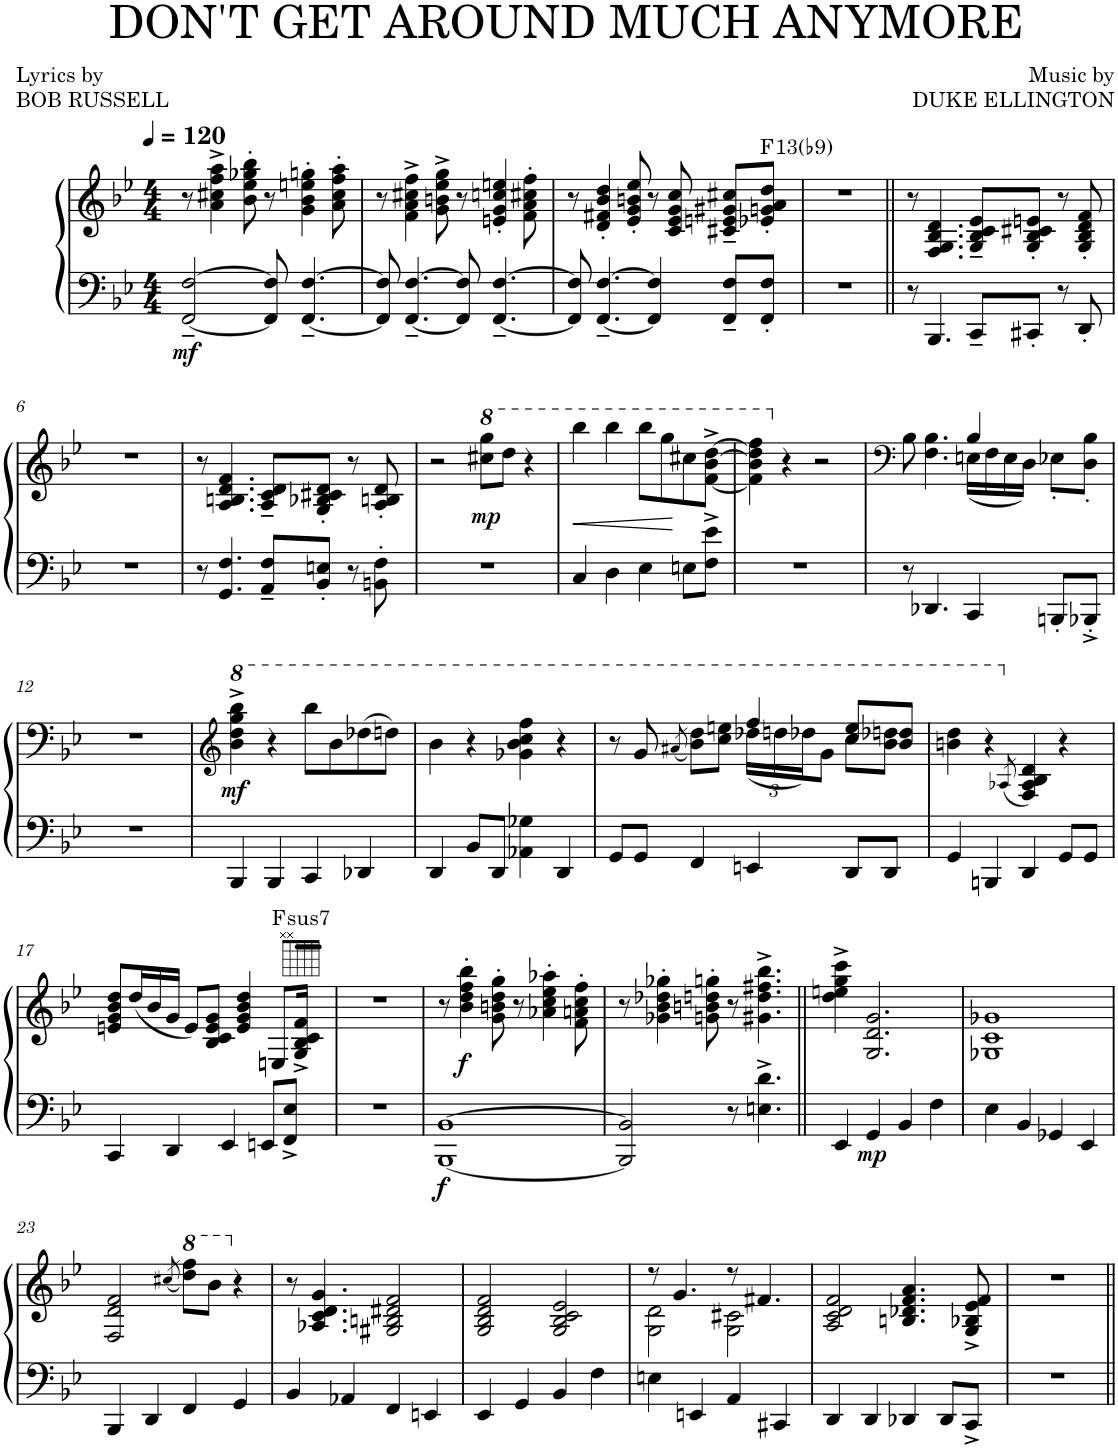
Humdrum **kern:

**kern	**kern	**dynam	**harte
*part1	*part1	*part1	*part1
*staff2	*staff1	*staff1/2	*
*I"Piano	*	*	*
*I'Pno	*	*	*
*clefF4	*clefG2	*	*
*k[b-e-]	*k[b-e-]	*	*
*M4/4	*M4/4	*	*
=1	=1	=1	=1
!	!	!LO:DY:b=2	!
[2FF/~ [2F/~	8r	mf	.
.	4a\^ 4cc#X\^ 4ff\^ 4aa\^	.	.
.	8b-\' 8ee-\' 8gg-X\' 8bb-\'	.	.
8FF/] 8F/]	8r	.	.
[4.FF/~ [4.F/~	4g\' 4b-\' 4een\' 4ggn\'	.	.
.	8a\' 8cc#\' 8ff\' 8aa\'	.	.
=2	=2	=2	=2
8FF/] 8F/]	8r	.	.
[4.FF/~ [4.F/~	4f\^ 4a\^ 4cc#X\^ 4ff\^	.	.
.	8g\^ 8bn\^ 8ee-\^ 8gg\^	.	.
8FF/] 8F/]	8r	.	.
[4.FF/~ [4.F/~	4en/' 4g/' 4ccn/' 4een/'	.	.
.	8f\' 8a\' 8cc#X\' 8ff\'	.	.
=3	=3	=3	=3
8FF/] 8F/]	8r	.	.
[4.FF/~ [4.F/~	4d/' 4f#X/' 4b-/' 4dd/'	.	.
.	8e-/' 8g/' 8bn/' 8ee-/'	.	.
4FF/] 4F/]	8r	.	.
.	8c/ 8e-/ 8g/ 8cc/	.	.
8FF/~ 8F/~L	8c#X/~ 8en/~ 8g#X/~ 8cc#X/~L	.	.
!	!	!	!LO:H:kt=13
8FF/' 8F/'J	8e-X/' 8gn/' 8a/' 8dd/'J	.	F:(3,5,b7,b9,11,13)
=4	=4	=4	=4
1r	1r	.	.
=5||	=5||	=5||	=5||
8r	8r	.	.
4.BBB-/	4.F/ 4.G/ 4.B-/ 4.d/	.	.
8CC~/L	8G/~ 8B-/~ 8c/~ 8e-/~L	.	.
8CC#X'/J	8G/' 8B-/' 8c#X/' 8en/'J	.	.
8r	8r	.	.
8DD'/	8G/' 8B-/' 8d/' 8f/'	.	.
!!LO:LB:g=z
=6	=6	=6	=6
1r	1r	.	.
=7	=7	=7	=7
8r	8r	.	.
4.GG/ 4.F/	4.A/ 4.Bn/ 4.d/ 4.f/	.	.
8AA/~ 8F/~L	8A/~ 8c/~ 8d/~L	.	.
8BB-/' 8En/'J	8G/' 8B-X/' 8c#X/' 8d/'J	.	.
8r	8r	.	.
8BBn\' 8F\'	8A/' 8Bn/' 8d/'	.	.
=8	=8	=8	=8
1r	2r	.	.
*	*8va	*	*
!	!	!LO:DY:b	!
.	8ccc#X\ 8ggg\L	mp	.
.	8ddd\J	.	.
.	4r	.	.
=9	=9	=9	=9
!	!	!LO:HP:b	!
4C/	4bbb-\	<	.
4D\	4bbb-\	.	.
4E-\	8bbb-\L	.	.
.	8ggg\	.	.
8En\L	8ccc#X\	[	.
8F\^ 8e-\^J	[8ff\^ [8bb-\^ [8ddd\^J	.	.
=10	=10	=10	=10
1r	4ff\] 4bb-\] 4ddd\] 4fff\	.	.
*	*X8va	*	*
.	4r	.	.
.	2r	.	.
=11	=11	=11	=11
*	*clefF4	*	*
*	*^	*	*
8r	8B-\	8ryy	.	.
4.DD-X/	4.ryy	4.F\ 4.B-\	.	.
4CC/	4B-/	(16En\LL	.	.
.	.	16F\	.	.
.	.	16E\	.	.
.	.	16D\JJ)	.	.
8BBBn'/L	4ryy	8E-X'\L	.	.
8BBB-X^'/J	.	8D\' 8B-\'J	.	.
*	*v	*v	*	*
!!LO:LB:g=z
=12	=12	=12	=12
1r	1r	.	.
=13	=13	=13	=13
*	*clefG2	*	*
*	*8va	*	*
!	!	!LO:DY:b	!
4BBB-/	4bb-\^ 4ddd\^ 4ggg\^ 4bbb-\^	mf	.
4BBB-/	4r	.	.
4CC/	8bbb-\L	.	.
.	8bb-\	.	.
4DD-X/	(8ddd-X\	.	.
.	8dddn\J)	.	.
=14	=14	=14	=14
4DD/	4bb-\	.	.
8BB-/L	4r	.	.
8DD/J	.	.	.
4AA-X\ 4G-X\	4gg-X\ 4bb-\ 4ccc\ 4fff\	.	.
4DD/	4r	.	.
=15	=15	=15	=15
*	*^	*	*
8GG/L	8r	2ryy	.	.
8GG/J	8gg/	.	.	.
.	(8qaa#X/	.	.	.
4FF/	8bb-\ 8ddd\L)	.	.	.
.	8ccc\ 8eeen\J	.	.	.
*	*	*Xbrackettup	*	*
4EEn/	4fff/	(24ddd-X\LL	.	.
.	.	24dddn\	.	.
.	.	24ddd-X\J)	.	.
.	.	8gg\J	.	.
8DD/L	8ccc/ 8eee/L	8ccc\L	.	.
8DD/J	8bb-/ 8dddn/J	8bb-\ 8ddd-X\J	.	.
*	*v	*v	*	*
=16	=16	=16	=16
4GG/	4bbn\ 4ddd\	.	.
4BBBn/	4r	.	.
*	*X8va	*	*
.	(8qA-X/	.	.
4DD/	4F/ 4A-/ 4B-/ 4d/)	.	.
8GG/L	4r	.	.
8GG/J	.	.	.
!!LO:LB:g=z
=17	=17	=17	=17
4CC/	8en/ 8g/ 8b-/ 8dd/L	.	.
.	(16dd/L	.	.
.	16b-/	.	.
4DD/	16g/JJ	.	.
.	8e/L)	.	.
.	8B-/ 8c/ 8e/ 8g/J	.	.
4EE-/	.	.	.
.	4e/ 4g/ 4b-/ 4dd/	.	.
8EEn/L	.	.	.
.	8En/L	.	.
8FF/^ 8E-/^J	.	.	.
!	!	!	!LO:H:kt=7
.	16G/^ 16B-/^ 16c/^ 16f/^Jk	.	F:maj
=18	=18	=18	=18
1r	1r	.	.
=19	=19	=19	=19
!	!	!LO:DY:b=2	!
[1BBB- [1BB-	8r	f	.
!	!	!LO:DY:b	!
.	4b-\' 4dd\' 4ff\' 4bb-\'	f	.
.	8g\' 8bn\' 8dd\' 8gg\'	.	.
.	8r	.	.
.	4a-X\' 4cc\' 4ee-\' 4aa-X\'	.	.
.	8f\' 8an\' 8cc\' 8ff\'	.	.
=20	=20	=20	=20
2BBB-/] 2BB-/]	8r	.	.
.	4g-X\' 4b-\' 4dd-X\' 4gg-X\'	.	.
.	8gn\' 8bn\' 8ddn\' 8ggn\'	.	.
8r	8r	.	.
4.En\^ 4.d\^	4.g#X\^ 4.dd\^ 4.ff#X\^ 4.bb-\^	.	.
=21||	=21||	=21||	=21||
4EE-/	4dd\^ 4een\^ 4gg\^ 4ccc\^	.	.
!	!	!LO:DY:b=2	!
4GG/	2.G/ 2.d/ 2.g/	mp	.
4BB-/	.	.	.
4F\	.	.	.
=22	=22	=22	=22
4E-\	1G-X 1c 1g-X	.	.
4BB-/	.	.	.
4GG-X/	.	.	.
4EE-/	.	.	.
!!LO:LB:g=z
=23	=23	=23	=23
4BBB-/	2F/ 2d/ 2f/	.	.
4DD/	.	.	.
.	(8qccc#X/	.	.
4FF/	8ddd\ 8fff\L)	.	.
.	8bb-\J	.	.
4GG/	4r	.	.
=24	=24	=24	=24
4BB-/	8r	.	.
.	4.A-X/ 4.c/ 4.d/ 4.g/	.	.
4AA-X/	.	.	.
4FF/	2G#X/ 2Bn/ 2d#X/ 2f/	.	.
4EEn/	.	.	.
=25	=25	=25	=25
4EE-/	2G/ 2B-/ 2d/ 2f/	.	.
4GG/	.	.	.
4BB-/	2G/ 2B-/ 2c/ 2e-/	.	.
4F\	.	.	.
=26	=26	=26	=26
*	*^	*	*
4En\	8r	2G\ 2d\	.	.
.	4.g/	.	.	.
4EEn/	.	.	.	.
4AA/	8r	2G\ 2c#X\	.	.
.	4.f#X/	.	.	.
4CC#X/	.	.	.	.
*	*v	*v	*	*
=27	=27	=27	=27
4DD/	2A/ 2c/ 2d/ 2f/	.	.
4DD/	.	.	.
4DD-X/	4.Bn/ 4.d-X/ 4.f/ 4.a/	.	.
8DD-/L	.	.	.
8CC^/J	8G/^ 8B-X/^ 8e-/^ 8f/^	.	.
=28	=28	=28	=28
1r	1r	.	.
=||	=||	=||	=||
*-	*-	*-	*-
